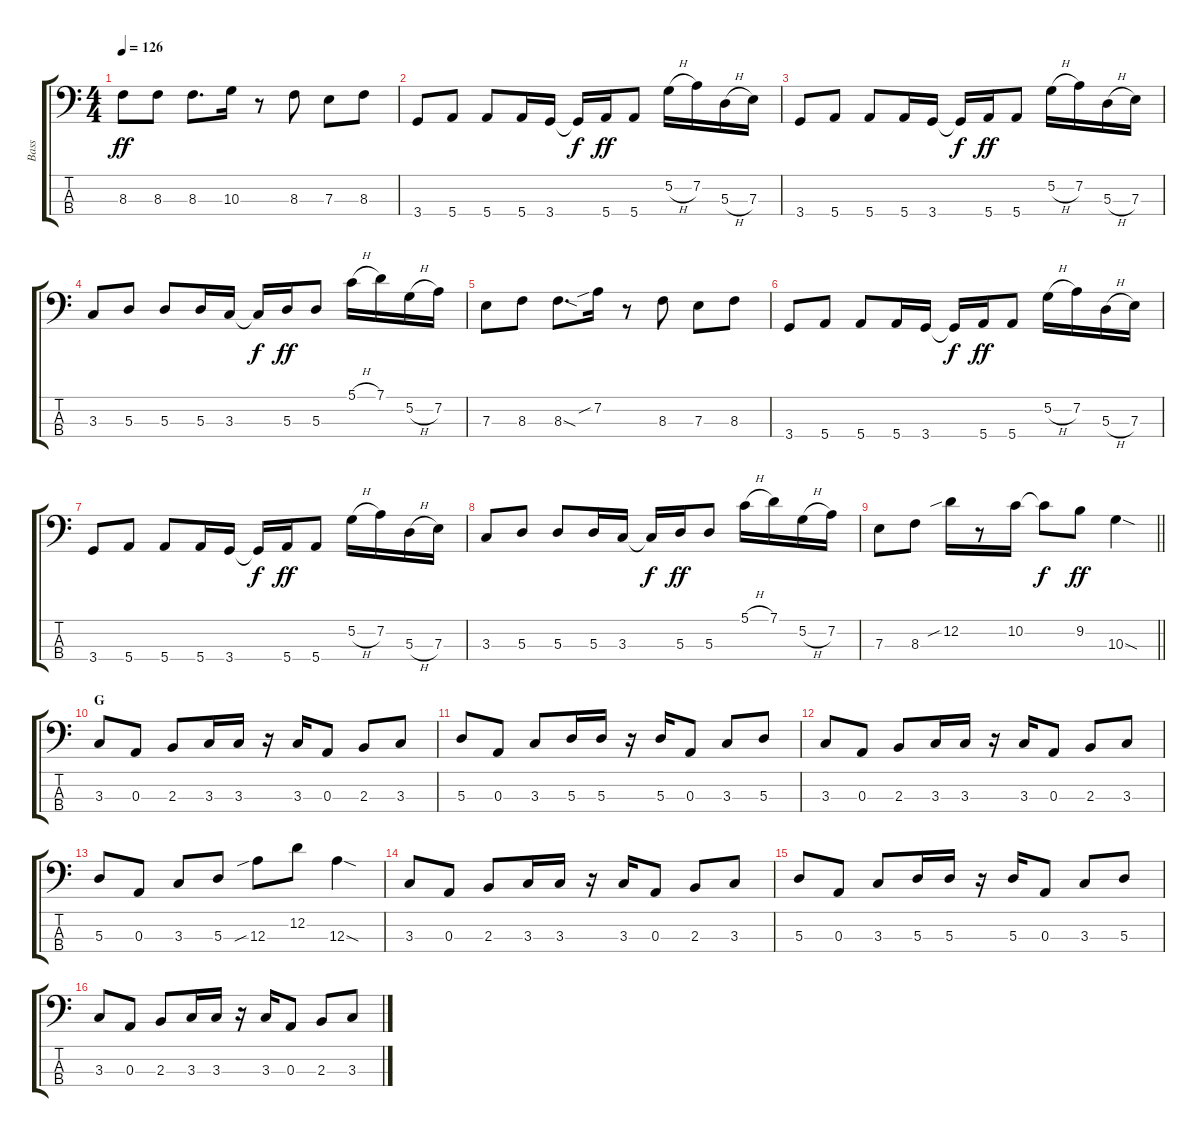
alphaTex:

\track ("Bass" "Bass") {instrument electricbasspick}
\staff {score tabs}
\tuning (G2 D2 A1 E1) {hide}
\ts (4 4)
\tempo 126
\clef f4
\ks c
8.3.8{dy ff} 8.3.8 8.3.8{d} 10.3.16 r.8 8.3.8 7.3.8 8.3.8 |
3.4.8 5.4.8 5.4.8 5.4.16 3.4.16 3.4{t}.16{dy f} 5.4.16{dy ff} 5.4.8 5.2{h}.16 7.2.16 5.3{h}.16 7.3.16 |
3.4.8 5.4.8 5.4.8 5.4.16 3.4.16 3.4{t}.16{dy f} 5.4.16{dy ff} 5.4.8 5.2{h}.16 7.2.16 5.3{h}.16 7.3.16 |
3.3.8 5.3.8 5.3.8 5.3.16 3.3.16 3.3{t}.16{dy f} 5.3.16{dy ff} 5.3.8 5.1{h}.16 7.1.16 5.2{h}.16 7.2.16 |
7.3.8 8.3.8 8.3{sod}.8{d} 7.2{sib}.16 r.8 8.3.8 7.3.8 8.3.8 |
3.4.8 5.4.8 5.4.8 5.4.16 3.4.16 3.4{t}.16{dy f} 5.4.16{dy ff} 5.4.8 5.2{h}.16 7.2.16 5.3{h}.16 7.3.16 |
3.4.8 5.4.8 5.4.8 5.4.16 3.4.16 3.4{t}.16{dy f} 5.4.16{dy ff} 5.4.8 5.2{h}.16 7.2.16 5.3{h}.16 7.3.16 |
3.3.8 5.3.8 5.3.8 5.3.16 3.3.16 3.3{t}.16{dy f} 5.3.16{dy ff} 5.3.8 5.1{h}.16 7.1.16 5.2{h}.16 7.2.16 |
\barLineRight lightlight
7.3.8 8.3.8 12.2{sib}.16 r.8 10.2.16 10.2{t}.8{dy f} 9.2.8{dy ff} 10.3{sod}.4 |
\section ("" "G")
3.3.8 0.3.8 2.3.8 3.3.16 3.3.16 r.16 3.3.16 0.3.8 2.3.8 3.3.8 |
5.3.8 0.3.8 3.3.8 5.3.16 5.3.16 r.16 5.3.16 0.3.8 3.3.8 5.3.8 |
3.3.8 0.3.8 2.3.8 3.3.16 3.3.16 r.16 3.3.16 0.3.8 2.3.8 3.3.8 |
5.3.8 0.3.8 3.3.8 5.3.8 12.3{sib}.8 12.2.8 12.3{sod}.4 |
3.3.8 0.3.8 2.3.8 3.3.16 3.3.16 r.16 3.3.16 0.3.8 2.3.8 3.3.8 |
5.3.8 0.3.8 3.3.8 5.3.16 5.3.16 r.16 5.3.16 0.3.8 3.3.8 5.3.8 |
3.3.8 0.3.8 2.3.8 3.3.16 3.3.16 r.16 3.3.16 0.3.8 2.3.8 3.3.8
